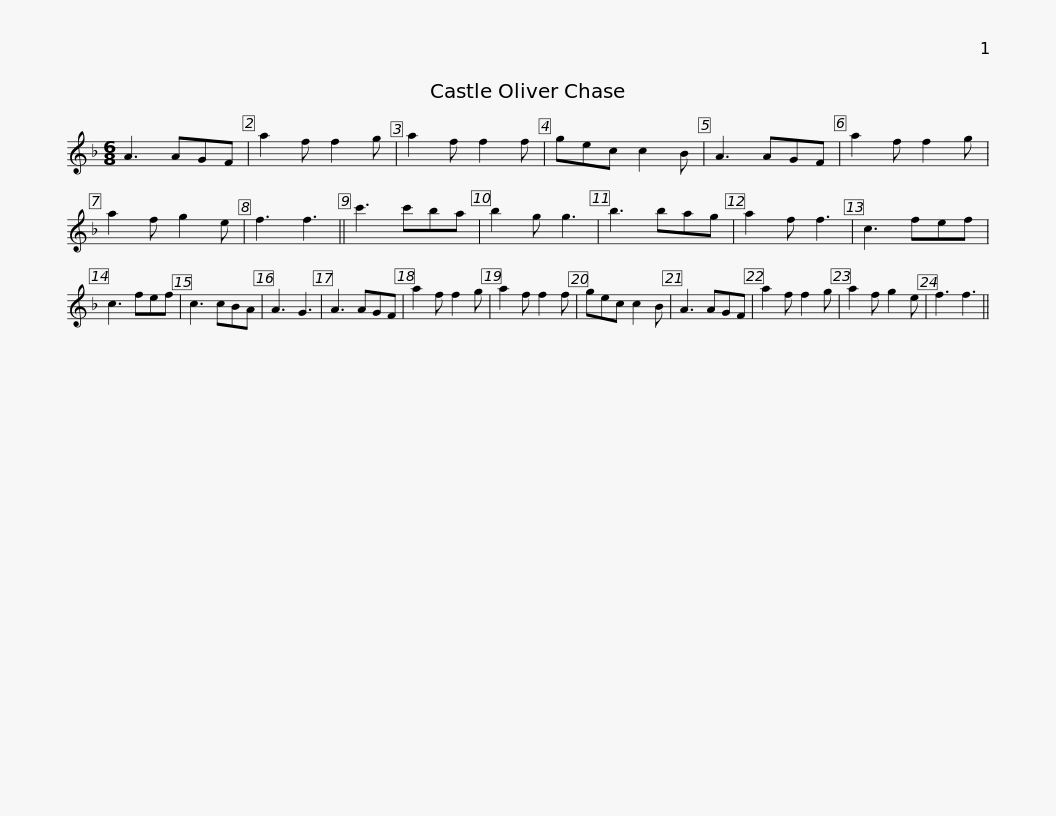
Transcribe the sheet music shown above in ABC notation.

X:1
L:1/8
M:6/8
I:linebreak $
K:F
V:1 treble
V:1
 A3 AGF | a2 f f2 g | a2 f f2 f | gec c2 B | A3 AGF | %5
 a2 f f2 g | a2 f g2 e | f3 f3 || c'3 c'ba |$ b2 g g3 | %10
 b3 bag | a2 f f3 | c3 fef | c3 fef | c3 cBA | %15
 A3 G3 | A3 AGF | a2 f f2 g | a2 f f2 f |$ gec c2 B | %20
 A3 AGF | a2 f f2 g | a2 f g2 e | f3 f3 || %24
